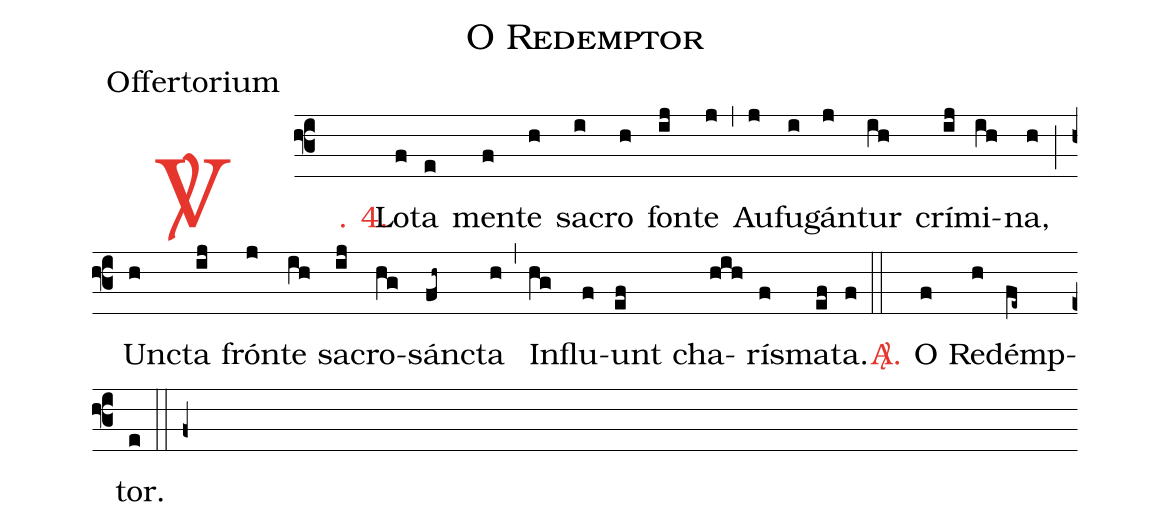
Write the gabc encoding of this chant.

name: O Redemptor;
office-part: Offertorium;
%%
(f3)

<c><sp>V/</sp>. 4.</c>() Lo(f)ta(e) men(f)te(h) sa(i)cro(h) fon(ij)te(j) (,) Au(j)fu(i)gá(j)ntur(ih) crí(ij)mi(ih)na,(h) (;) U(h)ncta(ij) frón(j)te(ih) sa(ij)cro(hg)sán(fh~)cta(h) (,) In(hg)flu(f)unt(ef) cha(hih)rís(f)ma(ef)ta.(f)

(::)

<nlba><c><sp>A/</sp>.</c>() O</nlba>(f) Red(h)émp(fe~)tor.(e)

(::)

(f+)
